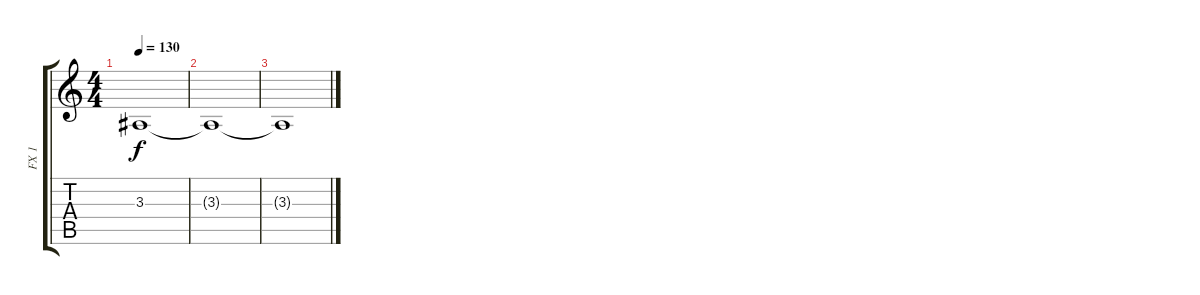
\track ("FX 1" "FX 1") {instrument lead1square}
\staff {score tabs}
\tuning (E4 B3 G3 D3 A2 E2) {hide}
\ts (4 4)
\tempo 130
\clef g2
\ks c
3.3{t}.1{dy f} |
3.3{t}.1 |
3.3{t}.1
